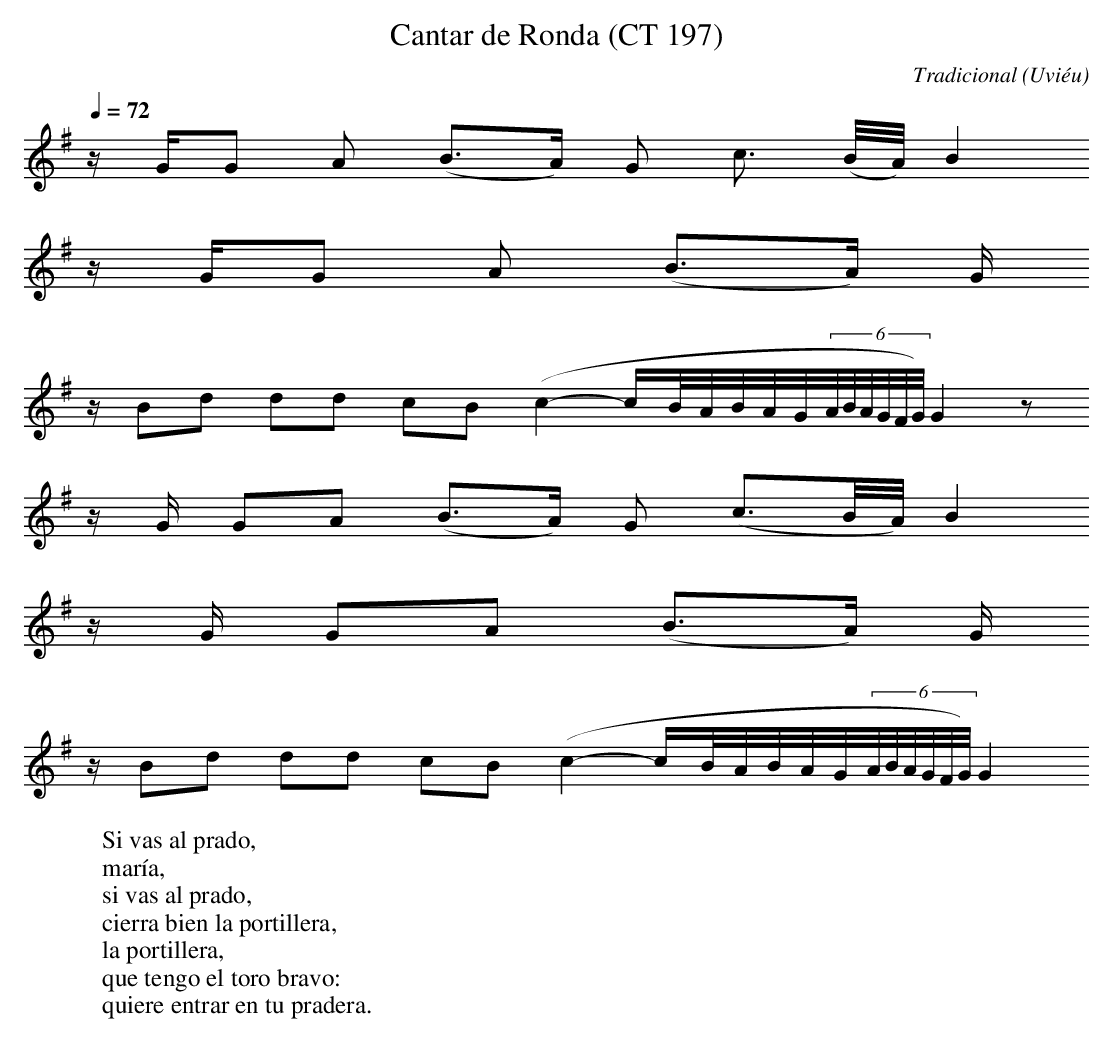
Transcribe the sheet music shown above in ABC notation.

X:1
T:Cantar de Ronda (CT 197)
C:Tradicional
O:Uviéu
M:Llibre
L:1/8
Q:1/4=72
W:Si vas al prado,
W:maría,
W:si vas al prado,
W:cierra bien la portillera,
W:la portillera,
W:que tengo el toro bravo:
W:quiere entrar en tu pradera.
K:G
z/ G/G A (B>A) G c3/2 (B/4A/4) B2
z/ G/G A (B>A) G/
z/ Bd dd cB (c2-c/B/4A/4B/4A/4G/4(6A/4B/4A/4G/4F/4G/4) G2 z
z/ G/ GA (B>A) G (c3/2B/4A/4) B2
z/ G/ GA (B>A) G/
z/ Bd dd cB (c2-c/B/4A/4B/4A/4G/4(6A/4B/4A/4G/4F/4G/4) G2
